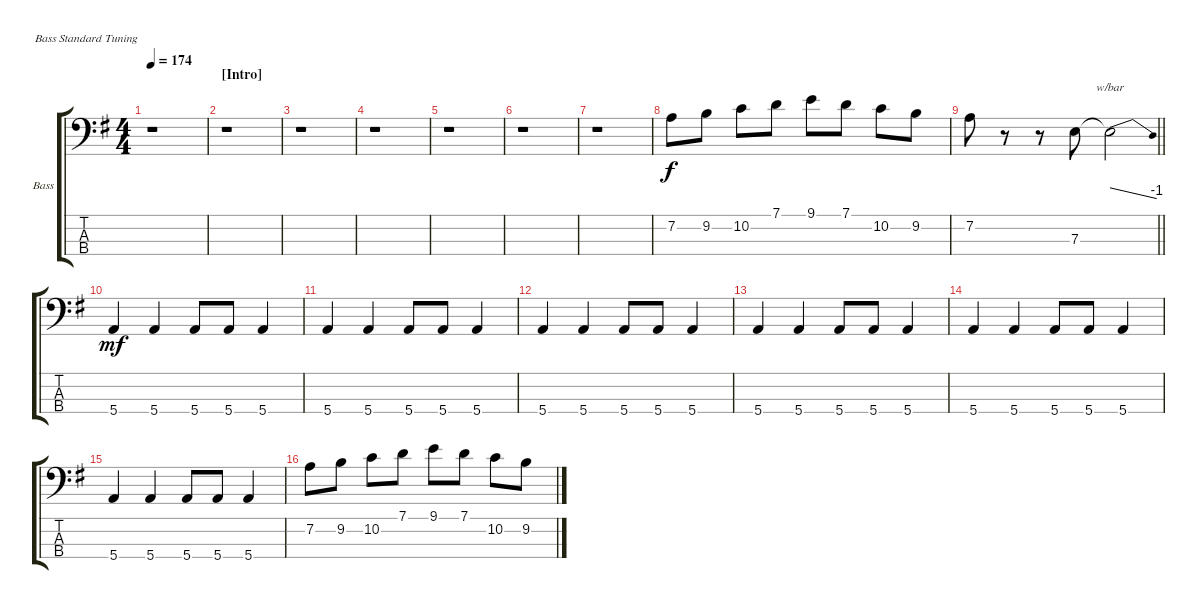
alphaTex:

\bracketExtendMode groupsimilarinstruments
\firstSystemTrackNameOrientation horizontal
\otherSystemsTrackNameOrientation horizontal
\track ("Electric Bass" "Bass") {instrument electricbassfinger}
\staff {score tabs}
\tuning (G2 D2 A1 E1)
\ts (4 4)
\tempo 174
\clef f4
\ks eminor
r.1{dy f instrument electricbassfinger} |
\section ("" "[Intro]")
r.1 |
r.1 |
r.1 |
r.1 |
r.1 |
r.1 |
7.2.8 9.2.8 10.2.8 7.1.8 9.1.8 7.1.8 10.2.8 9.2.8 |
\barLineRight lightlight
7.2.8 r.8 r.8 7.3.8 7.3{t}.2{tbe (dive default 28.2 0 59.4 -4)} |
5.4.4{dy mf} 5.4.4 5.4.8 5.4.8 5.4.4 |
5.4.4 5.4.4 5.4.8 5.4.8 5.4.4 |
5.4.4 5.4.4 5.4.8 5.4.8 5.4.4 |
5.4.4 5.4.4 5.4.8 5.4.8 5.4.4 |
5.4.4 5.4.4 5.4.8 5.4.8 5.4.4 |
5.4.4 5.4.4 5.4.8 5.4.8 5.4.4 |
7.2.8 9.2.8 10.2.8 7.1.8 9.1.8 7.1.8 10.2.8 9.2.8
